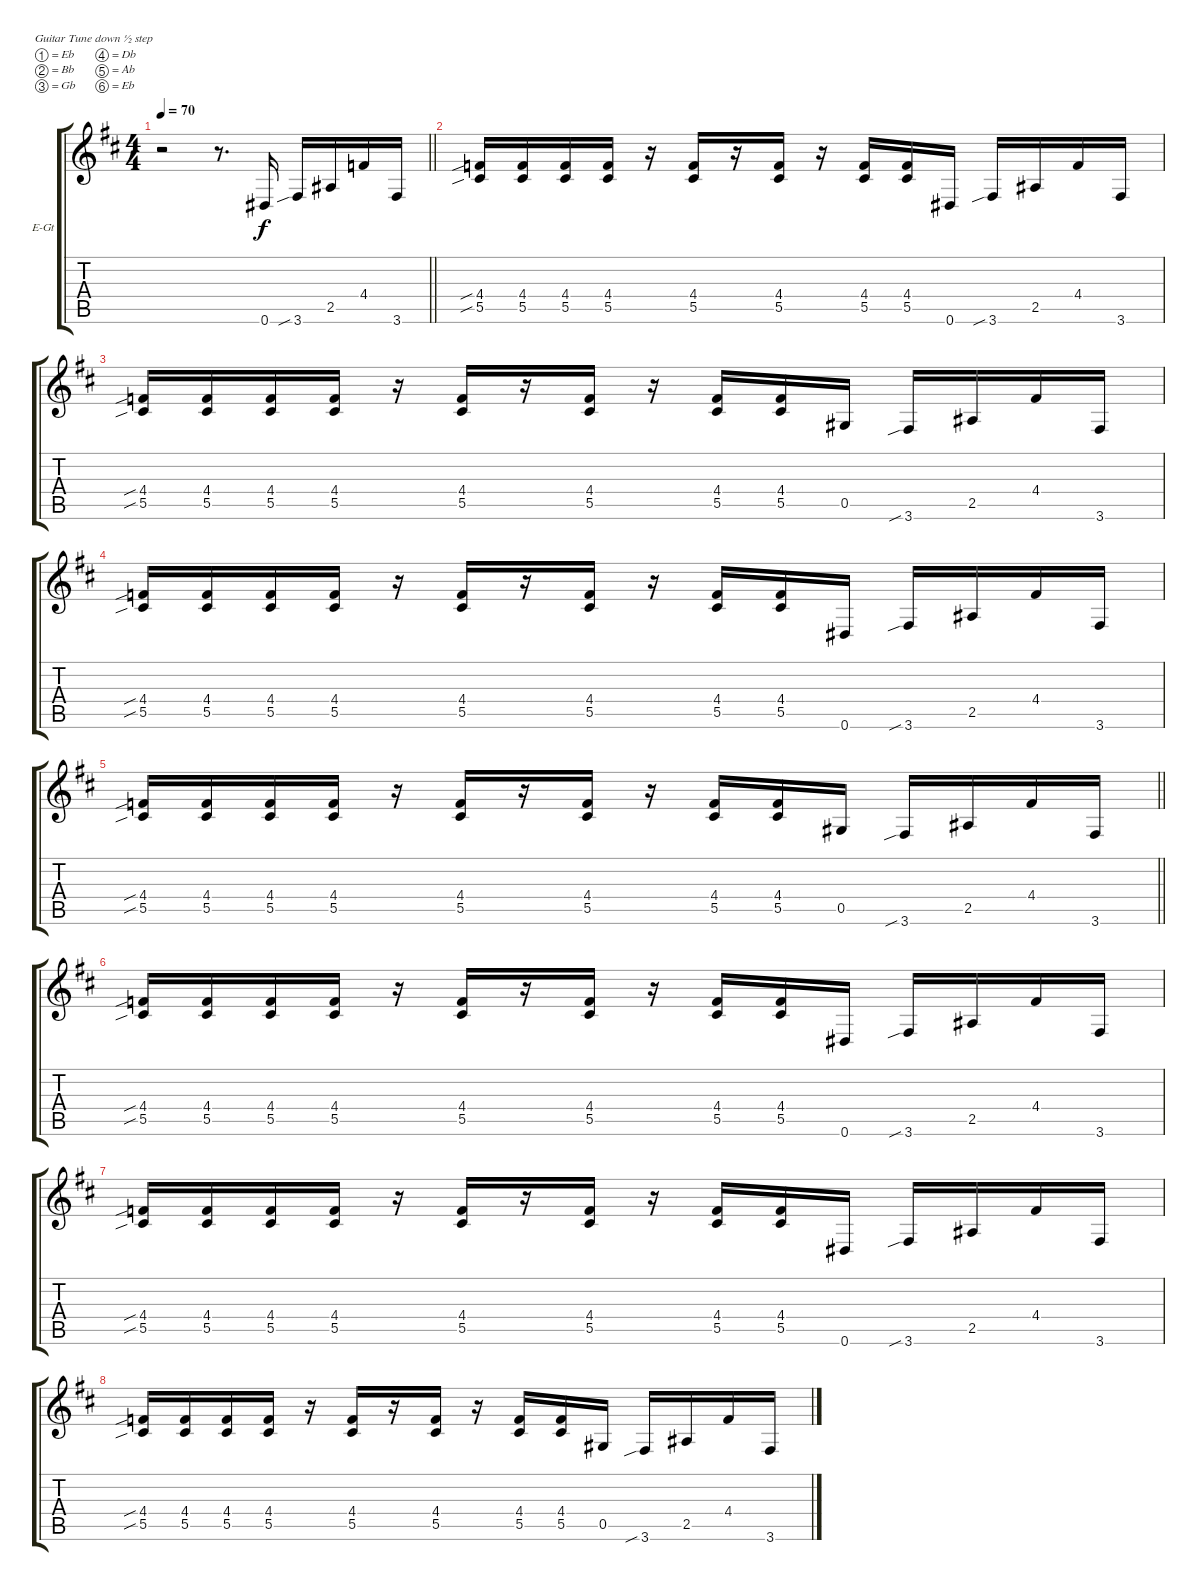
\bracketExtendMode groupsimilarinstruments
\firstSystemTrackNameOrientation horizontal
\otherSystemsTrackNameOrientation horizontal
\track ("Untitled" "E-Gt") {instrument overdrivenguitar}
\staff {score tabs}
\tuning (Eb4 Bb3 Gb3 Db3 Ab2 Eb2)
\ts (4 4)
\beaming (8 2 2 2 2)
\tempo 70
\clef g2
\barLineRight lightlight
\ks d
r.2{dy f instrument overdrivenguitar} r.8{d} 0.6.16 3.6{sib}.16 2.5.16 4.4.16 3.6.16 |
(4.4{sib} 5.5{sib}).16 (4.4 5.5).16 (4.4 5.5).16 (4.4 5.5).16 r.16 (4.4 5.5).16 r.16 (4.4 5.5).16 r.16 (4.4 5.5).16 (4.4 5.5).16 0.6.16 3.6{sib}.16 2.5.16 4.4.16 3.6.16 |
(4.4{sib} 5.5{sib}).16 (4.4 5.5).16 (4.4 5.5).16 (4.4 5.5).16 r.16 (4.4 5.5).16 r.16 (4.4 5.5).16 r.16 (4.4 5.5).16 (4.4 5.5).16 0.5.16 3.6{sib}.16 2.5.16 4.4.16 3.6.16 |
(4.4{sib} 5.5{sib}).16 (4.4 5.5).16 (4.4 5.5).16 (4.4 5.5).16 r.16 (4.4 5.5).16 r.16 (4.4 5.5).16 r.16 (4.4 5.5).16 (4.4 5.5).16 0.6.16 3.6{sib}.16 2.5.16 4.4.16 3.6.16 |
\barLineRight lightlight
(4.4{sib} 5.5{sib}).16 (4.4 5.5).16 (4.4 5.5).16 (4.4 5.5).16 r.16 (4.4 5.5).16 r.16 (4.4 5.5).16 r.16 (4.4 5.5).16 (4.4 5.5).16 0.5.16 3.6{sib}.16 2.5.16 4.4.16 3.6.16 |
\section ("" " ")
(4.4{sib} 5.5{sib}).16 (4.4 5.5).16 (4.4 5.5).16 (4.4 5.5).16 r.16 (4.4 5.5).16 r.16 (4.4 5.5).16 r.16 (4.4 5.5).16 (4.4 5.5).16 0.6.16 3.6{sib}.16 2.5.16 4.4.16 3.6.16 |
(4.4{sib} 5.5{sib}).16 (4.4 5.5).16 (4.4 5.5).16 (4.4 5.5).16 r.16 (4.4 5.5).16 r.16 (4.4 5.5).16 r.16 (4.4 5.5).16 (4.4 5.5).16 0.6.16 3.6{sib}.16 2.5.16 4.4.16 3.6.16 |
(4.4{sib} 5.5{sib}).16 (4.4 5.5).16 (4.4 5.5).16 (4.4 5.5).16 r.16 (4.4 5.5).16 r.16 (4.4 5.5).16 r.16 (4.4 5.5).16 (4.4 5.5).16 0.5.16 3.6{sib}.16 2.5.16 4.4.16 3.6.16
